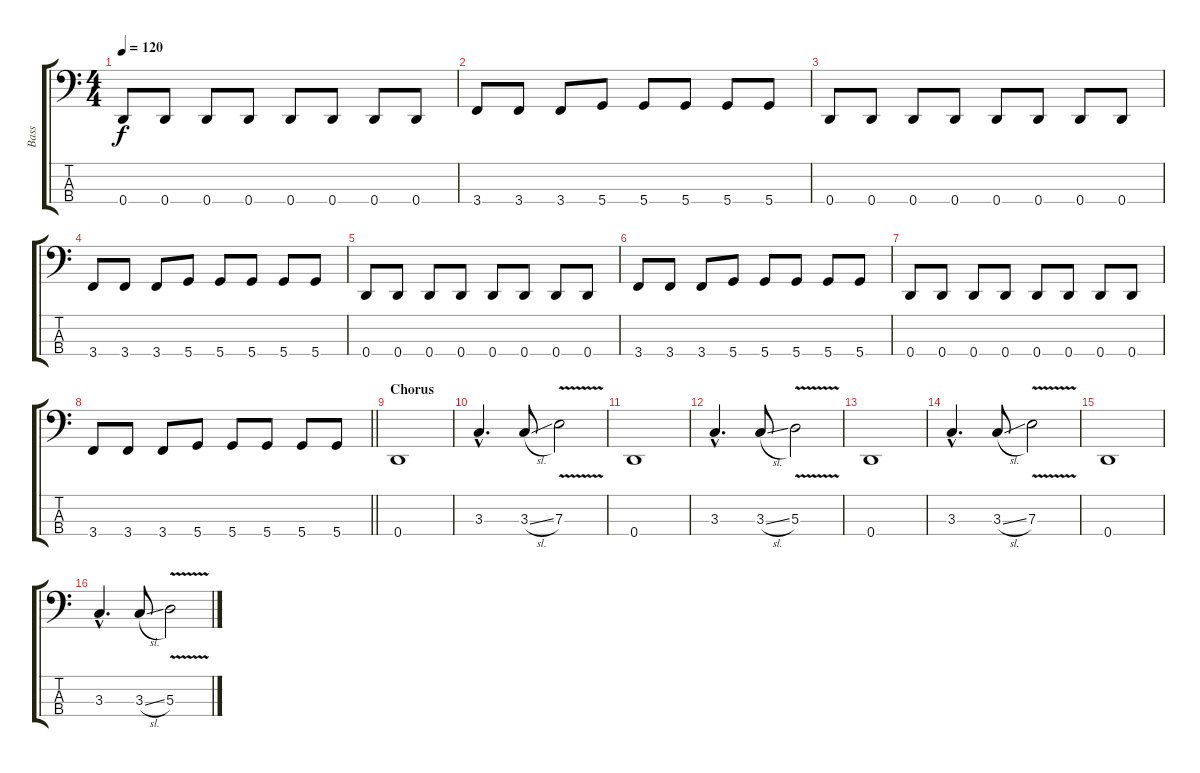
\track ("Bass" "Bass") {instrument electricbasspick}
\staff {score tabs}
\tuning (G2 D2 A1 D1) {hide}
\ts (4 4)
\tempo 120
\clef f4
\ks c
0.4.8{dy f} 0.4.8 0.4.8 0.4.8 0.4.8 0.4.8 0.4.8 0.4.8 |
3.4.8 3.4.8 3.4.8 5.4.8 5.4.8 5.4.8 5.4.8 5.4.8 |
0.4.8 0.4.8 0.4.8 0.4.8 0.4.8 0.4.8 0.4.8 0.4.8 |
3.4.8 3.4.8 3.4.8 5.4.8 5.4.8 5.4.8 5.4.8 5.4.8 |
0.4.8 0.4.8 0.4.8 0.4.8 0.4.8 0.4.8 0.4.8 0.4.8 |
3.4.8 3.4.8 3.4.8 5.4.8 5.4.8 5.4.8 5.4.8 5.4.8 |
0.4.8 0.4.8 0.4.8 0.4.8 0.4.8 0.4.8 0.4.8 0.4.8 |
\barLineRight lightlight
3.4.8 3.4.8 3.4.8 5.4.8 5.4.8 5.4.8 5.4.8 5.4.8 |
\section ("" "Chorus")
0.4.1 |
3.3{hac}.4{d} 3.3{sl}.8 7.3{v}.2 |
0.4.1 |
3.3{hac}.4{d} 3.3{sl}.8 5.3{v}.2 |
0.4.1 |
3.3{hac}.4{d} 3.3{sl}.8 7.3{v}.2 |
0.4.1 |
3.3{hac}.4{d} 3.3{sl}.8 5.3{v}.2
